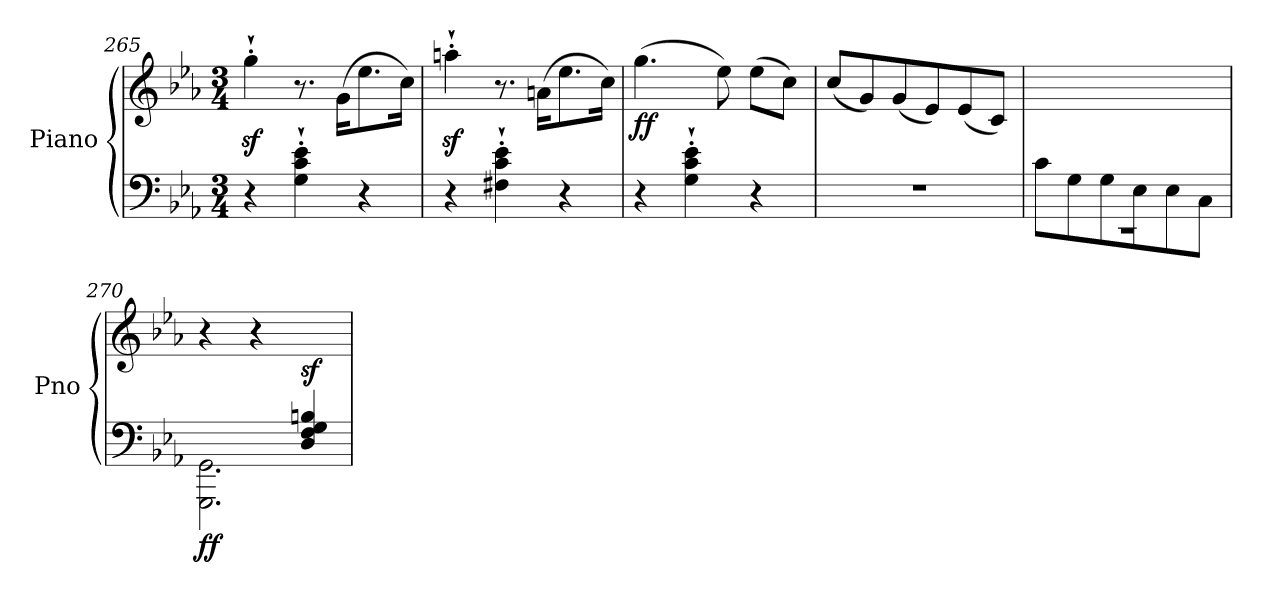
**kern	**kern	**dynam
*part1	*part1	*part1
*staff2	*staff1	*staff1/2
*I"Piano	*	*
*I'Pno	*	*
*clefF4	*clefG2	*
*k[b-e-a-]	*k[b-e-a-]	*
*M3/4	*M3/4	*
=265	=265	=265
4r	4ggz<'`\	.
4G\'` 4c\'` 4e-\'`	8.r	.
.	(16g\KL	.
4r	8.ee-\	.
.	16cc\Jk)	.
=266	=266	=266
4r	4aanz<'`\	.
4F#X\'` 4c\'` 4e-\'`	8.r	.
.	(16an\KL	.
4r	8.ee-\	.
.	16cc\Jk)	.
!!LO:PB:g=z
=267	=267	=267
!	!	!LO:DY:b
4r	(4.gg\	ff
4G\'` 4c\'` 4e-\'`	.	.
.	8ee-\)	.
4r	(8ee-\L	.
.	8cc\J)	.
=268	=268	=268
2.r	(8cc/L	.
.	8g/)	.
.	(8g/	.
.	8e-/)	.
.	(8e-/	.
.	8c/J)	.
=269	=269	=269
*^	*	*
8c\L	2.rEE	2.ryy	.
8G\	.	.	.
8G\	.	.	.
8E-\	.	.	.
8E-\	.	.	.
8C\J	.	.	.
=270	=270	=270	=270
!	!	!	!LO:DY:b=2
2ryy	2.GGG\ 2.GG\	4r	ff
.	.	4r	.
!	!	!	!LO:DY:b
4D/ 4F/ 4G/ 4Bn/	.	4ryy	sf
*v	*v	*	*
=	=	=
*-	*-	*-
